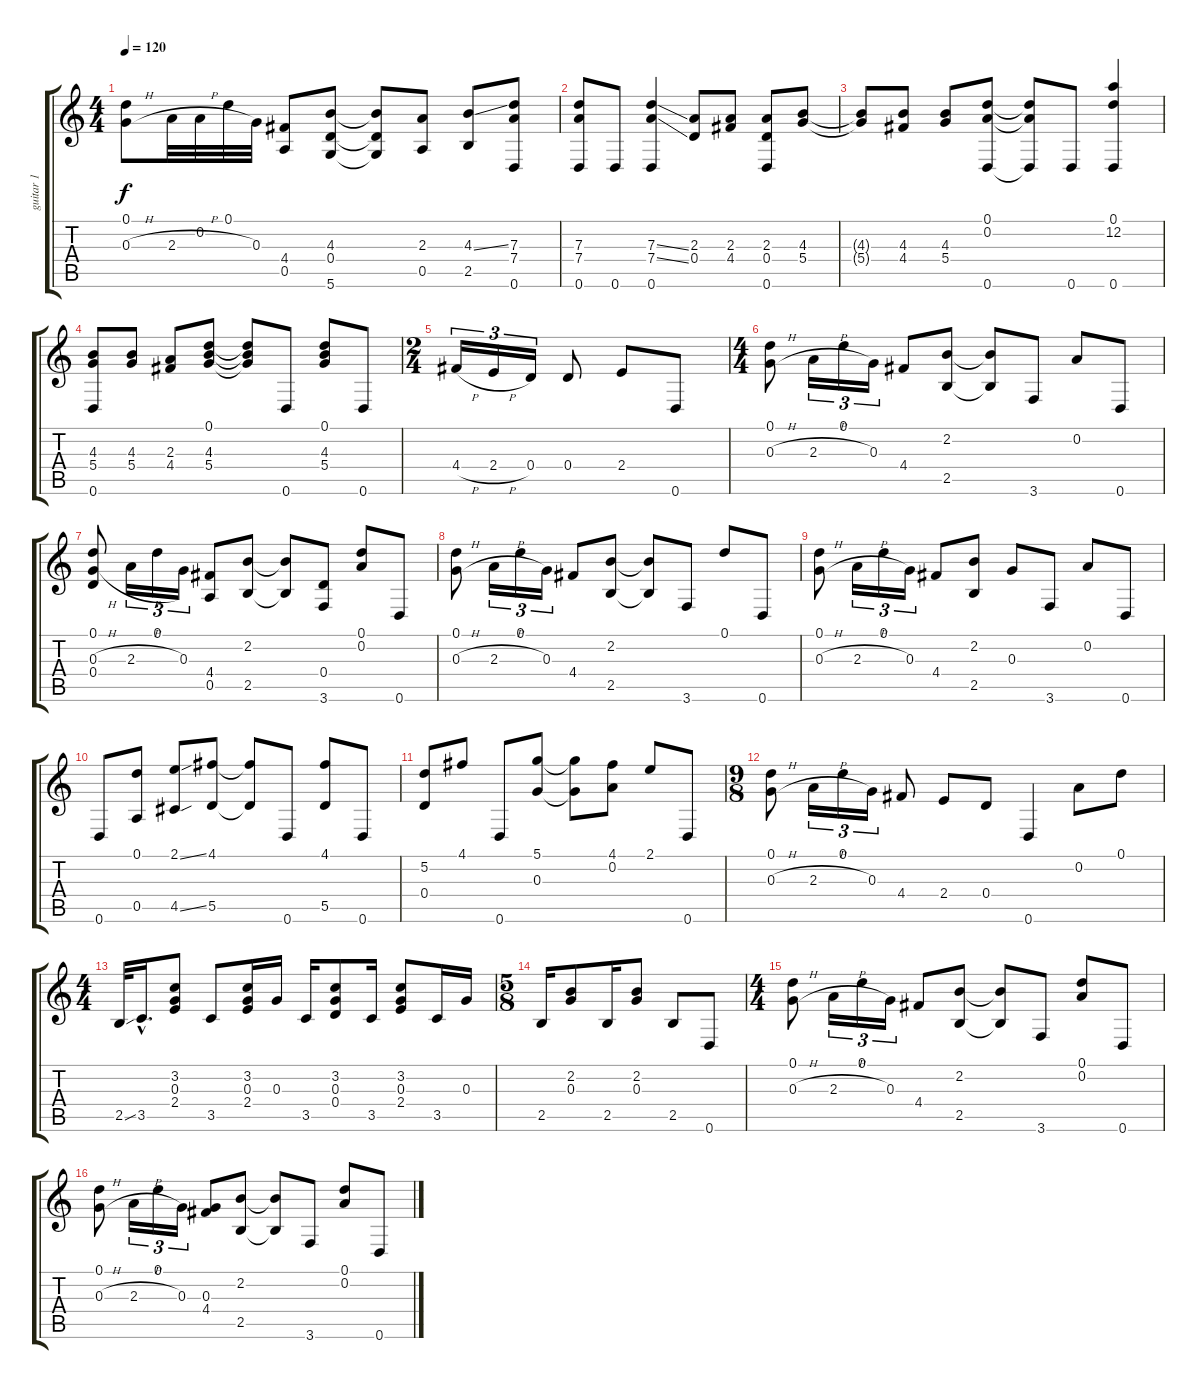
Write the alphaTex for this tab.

\track ("guitar 1" "guitar 1") {instrument acousticguitarsteel}
\staff {score tabs}
\tuning (D4 A3 G3 D3 A2 D2) {hide}
\ts (4 4)
\tempo 120
\clef g2
\ks c
(0.1 0.3{h}).8{dy f} 2.3{h}.32 0.2.32 0.1.32 0.3.32 (4.4 0.5).8 (4.3 0.4 5.6).8 (4.3{t} 0.4{t} 5.6{t}).8 (2.3 0.5).8 (4.3{ss} 2.5).8 (7.3 7.4 0.6).8 |
(7.3 7.4 0.6).8 0.6.8 (7.3{ss} 7.4{ss} 0.6).4 (2.3 0.4).8 (2.3 4.4).8 (2.3 0.4 0.6).8 (4.3 5.4).8 |
(4.3{t} 5.4{t}).8 (4.3 4.4).8 (4.3 5.4).8 (0.1 0.2 0.6).8 (0.1{t} 0.2{t} 0.6{t}).8 0.6.8 (0.1 12.2 0.6).4 |
(4.3 5.4 0.6).8 (4.3 5.4).8 (2.3 4.4).8 (0.1 4.3 5.4).8 (0.1{t} 4.3{t} 5.4{t}).8 0.6.8 (0.1 4.3 5.4).8 0.6.8 |
\ts (2 4)
4.4{h}.16{tu (3 2)} 2.4{h}.16{tu (3 2)} 0.4.16{tu (3 2)} 0.4.8 2.4.8 0.6.8 |
\ts (4 4)
(0.1 0.3{h}).8 2.3{h}.16{tu (3 2)} 0.1.16{tu (3 2)} 0.3.16{tu (3 2)} 4.4.8 (2.2 2.5).8 (2.2{t} 2.5{t}).8 3.6.8 0.2.8 0.6.8 |
(0.1 0.3{h} 0.4).8 2.3{h}.16{tu (3 2)} 0.1.16{tu (3 2)} 0.3.16{tu (3 2)} (4.4 0.5).8 (2.2 2.5).8 (2.2{t} 2.5{t}).8 (0.4 3.6).8 (0.1 0.2).8 0.6.8 |
(0.1 0.3{h}).8 2.3{h}.16{tu (3 2)} 0.1.16{tu (3 2)} 0.3.16{tu (3 2)} 4.4.8 (2.2 2.5).8 (2.2{t} 2.5{t}).8 3.6.8 0.1.8 0.6.8 |
(0.1 0.3{h}).8 2.3{h}.16{tu (3 2)} 0.1.16{tu (3 2)} 0.3.16{tu (3 2)} 4.4.8 (2.2 2.5).8 0.3.8 3.6.8 0.2.8 0.6.8 |
0.6.8 (0.1 0.5).8 (2.1{ss} 4.5{ss}).8 (4.1 5.5).8 (4.1{t} 5.5{t}).8 0.6.8 (4.1 5.5).8 0.6.8 |
(5.2 0.4).8 4.1.8 0.6.8 (5.1 0.3).8 (5.1{t} 0.3{t}).8 (4.1 0.2).8 2.1.8 0.6.8 |
\ts (9 8)
(0.1 0.3{h}).8 2.3{h}.16{tu (3 2)} 0.1.16{tu (3 2)} 0.3.16{tu (3 2)} 4.4.8 2.4.8 0.4.8 0.6.4 0.2.8 0.1.8 |
\ts (4 4)
2.5{ss}.32 3.5{hac}.16{d} (3.2 0.3 2.4).8 3.5.8 (3.2 0.3 2.4).16 0.3.16 3.5.16 (3.2 0.3 0.4).8 3.5.16 (3.2 0.3 2.4).8 3.5.16 0.3.16 |
\ts (5 8)
2.5.16 (2.2 0.3).8 2.5.16 (2.2 0.3).8 2.5.8 0.6.8 |
\ts (4 4)
(0.1 0.3{h}).8 2.3{h}.16{tu (3 2)} 0.1.16{tu (3 2)} 0.3.16{tu (3 2)} 4.4.8 (2.2 2.5).8 (2.2{t} 2.5{t}).8 3.6.8 (0.1 0.2).8 0.6.8 |
(0.1 0.3{h}).8 2.3{h}.16{tu (3 2)} 0.1.16{tu (3 2)} 0.3.16{tu (3 2)} (0.3 4.4).8 (2.2 2.5).8 (2.2{t} 2.5{t}).8 3.6.8 (0.1 0.2).8 0.6.8
